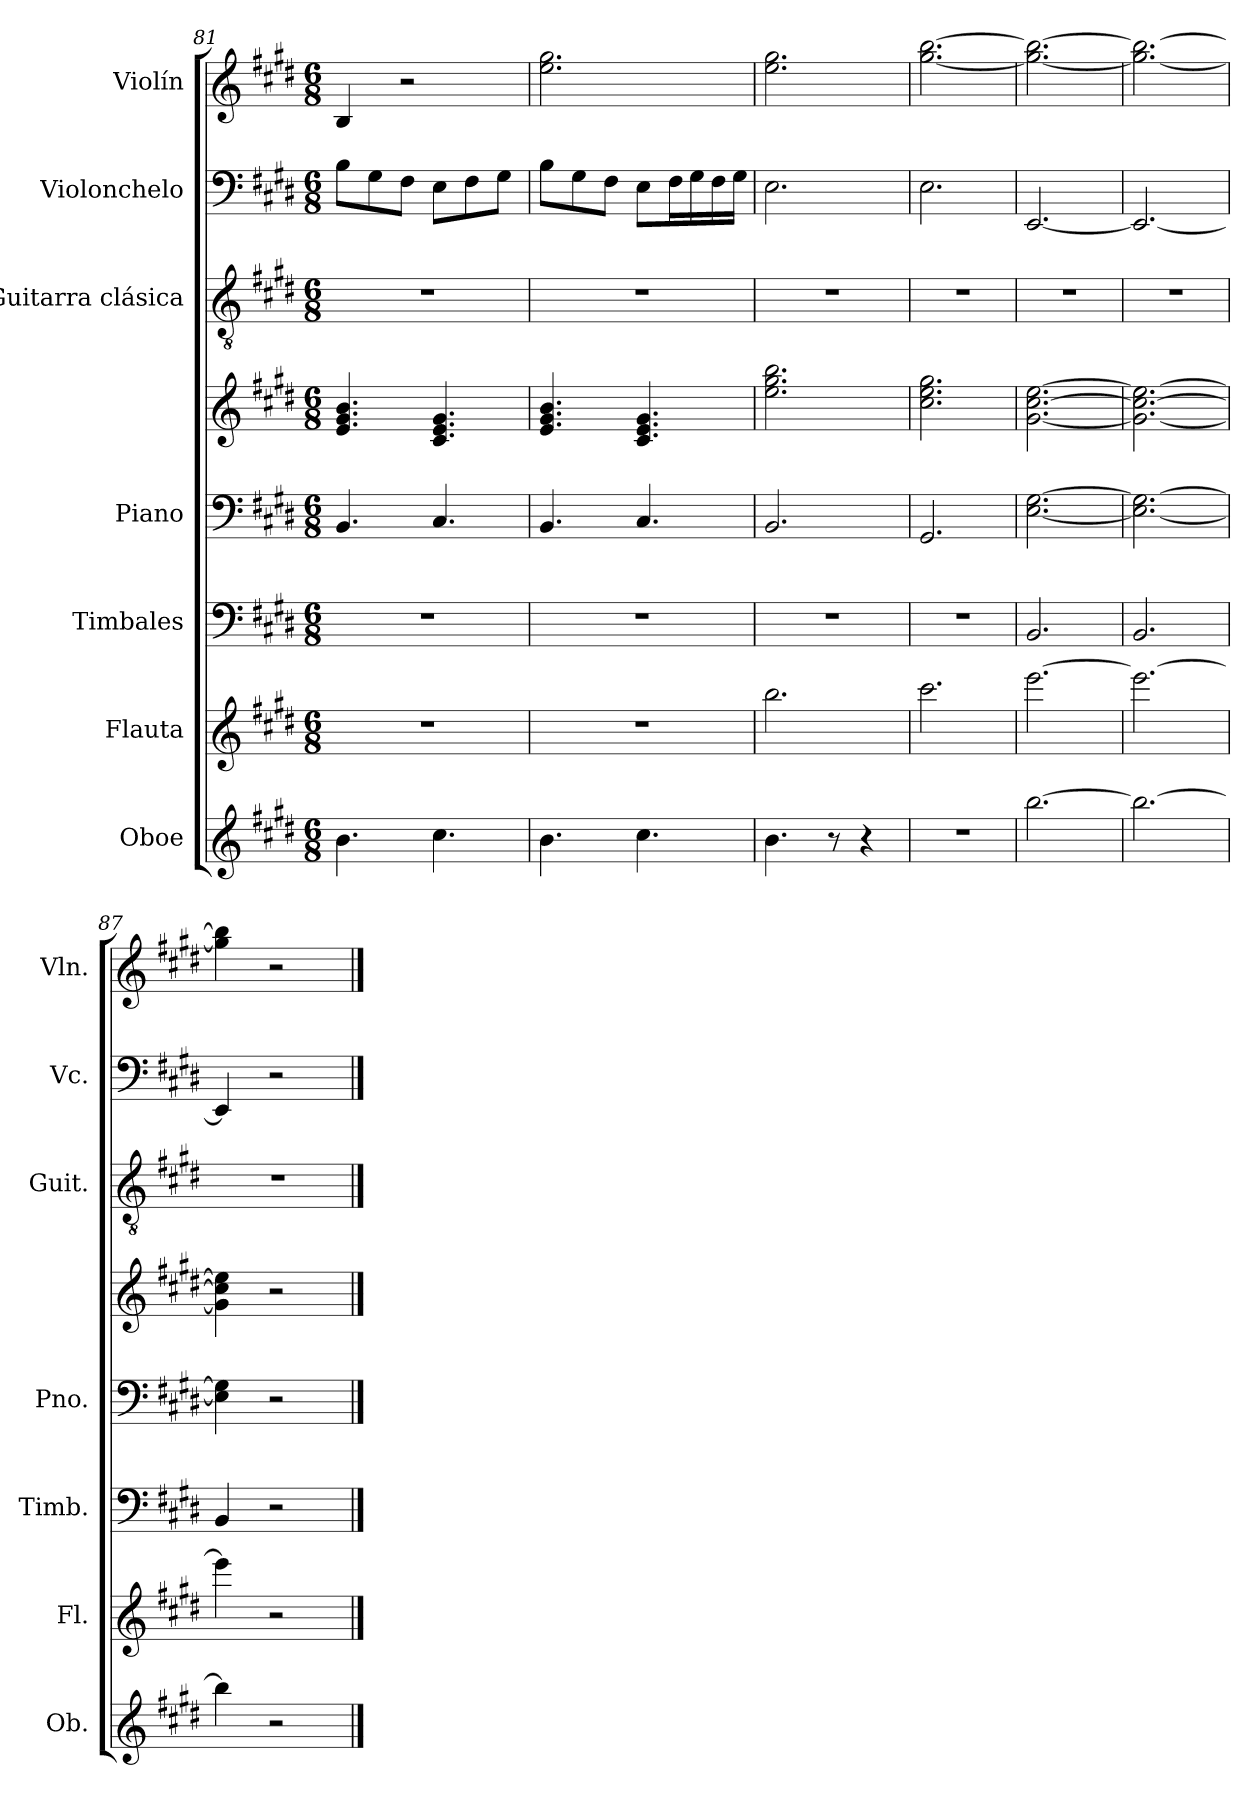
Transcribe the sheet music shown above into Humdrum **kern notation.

**kern	**kern	**kern	**kern	**kern	**kern	**kern	**kern
*part7	*part6	*part5	*part4	*part4	*part3	*part2	*part1
*staff8	*staff7	*staff6	*staff5	*staff4	*staff3	*staff2	*staff1
*I"Oboe	*I"Flauta	*I"Timbales	*I"Piano	*	*I"Guitarra clásica	*I"Violonchelo	*I"Violín
*I'Ob.	*I'Fl.	*I'Timb.	*I'Pno.	*	*I'Guit.	*I'Vc.	*I'Vln.
*clefG2	*clefG2	*clefF4	*clefF4	*clefG2	*clefGv2	*clefF4	*clefG2
*k[f#c#g#d#]	*k[f#c#g#d#]	*k[f#c#g#d#]	*k[f#c#g#d#]	*k[f#c#g#d#]	*k[f#c#g#d#]	*k[f#c#g#d#]	*k[f#c#g#d#]
*M6/8	*M6/8	*M6/8	*M6/8	*M6/8	*M6/8	*M6/8	*M6/8
=81	=81	=81	=81	=81	=81	=81	=81
4.b\	2.r	2.r	4.BB/	4.e/ 4.g#/ 4.b/	2.r	8B\L	4B/
.	.	.	.	.	.	8G#\	.
.	.	.	.	.	.	8F#\J	2r
4.cc#\	.	.	4.C#/	4.c#/ 4.e/ 4.g#/	.	8E\L	.
.	.	.	.	.	.	8F#\	.
.	.	.	.	.	.	8G#\J	.
!!LO:PB:g=z
=82	=82	=82	=82	=82	=82	=82	=82
4.b\	2.r	2.r	4.BB/	4.e/ 4.g#/ 4.b/	2.r	8B\L	2.ee\ 2.gg#\
.	.	.	.	.	.	8G#\	.
.	.	.	.	.	.	8F#\J	.
4.cc#\	.	.	4.C#/	4.c#/ 4.e/ 4.g#/	.	8E\L	.
.	.	.	.	.	.	16F#\L	.
.	.	.	.	.	.	16G#\	.
.	.	.	.	.	.	16F#\	.
.	.	.	.	.	.	16G#\JJ	.
=83	=83	=83	=83	=83	=83	=83	=83
4.b\	2.bb\	2.r	2.BB/	2.ee\ 2.gg#\ 2.bb\	2.r	2.E\	2.ee\ 2.gg#\
8r	.	.	.	.	.	.	.
4r	.	.	.	.	.	.	.
=84	=84	=84	=84	=84	=84	=84	=84
2.r	2.ccc#\	2.r	2.GG#/	2.cc#\ 2.ee\ 2.gg#\	2.r	2.E\	[2.gg#\ [2.bb\
=85	=85	=85	=85	=85	=85	=85	=85
[2.bb\	[2.eee\	2.BB/	[2.E\ [2.G#\	[2.g#\ [2.cc#\ [2.ee\	2.r	[2.EE/	2.gg#\_ 2.bb\_
=86	=86	=86	=86	=86	=86	=86	=86
2.bb\_	2.eee\_	2.BB/	2.E\_ 2.G#\_	2.g#\_ 2.cc#\_ 2.ee\_	2.r	2.EE/_	2.gg#\_ 2.bb\_
=87	=87	=87	=87	=87	=87	=87	=87
4bb\]	4eee\]	4BB/	4E\] 4G#\]	4g#\] 4cc#\] 4ee\]	2.r	4EE/]	4gg#\] 4bb\]
2r	2r	2r	2r	2r	.	2r	2r
==	==	==	==	==	==	==	==
*-	*-	*-	*-	*-	*-	*-	*-
